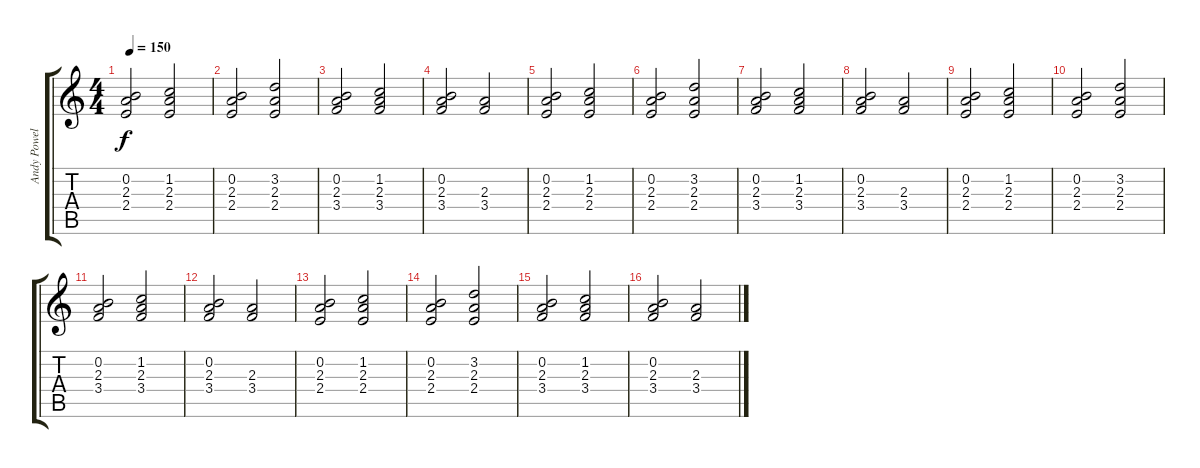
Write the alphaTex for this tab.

\track ("Andy Powell (also solo guitar)" "Andy Powel") {instrument overdrivenguitar}
\staff {score tabs}
\tuning (E4 B3 G3 D3 A2 E2) {hide}
\ts (4 4)
\tempo 150
\clef g2
\ks c
(0.2 2.3 2.4).2{dy f} (1.2 2.3 2.4).2 |
(0.2 2.3 2.4).2 (3.2 2.3 2.4).2 |
(0.2 2.3 3.4).2 (1.2 2.3 3.4).2 |
(0.2 2.3 3.4).2 (2.3 3.4).2 |
(0.2 2.3 2.4).2 (1.2 2.3 2.4).2 |
(0.2 2.3 2.4).2 (3.2 2.3 2.4).2 |
(0.2 2.3 3.4).2 (1.2 2.3 3.4).2 |
(0.2 2.3 3.4).2 (2.3 3.4).2 |
(0.2 2.3 2.4).2 (1.2 2.3 2.4).2 |
(0.2 2.3 2.4).2 (3.2 2.3 2.4).2 |
(0.2 2.3 3.4).2 (1.2 2.3 3.4).2 |
(0.2 2.3 3.4).2 (2.3 3.4).2 |
(0.2 2.3 2.4).2 (1.2 2.3 2.4).2 |
(0.2 2.3 2.4).2 (3.2 2.3 2.4).2 |
(0.2 2.3 3.4).2 (1.2 2.3 3.4).2 |
(0.2 2.3 3.4).2 (2.3 3.4).2
